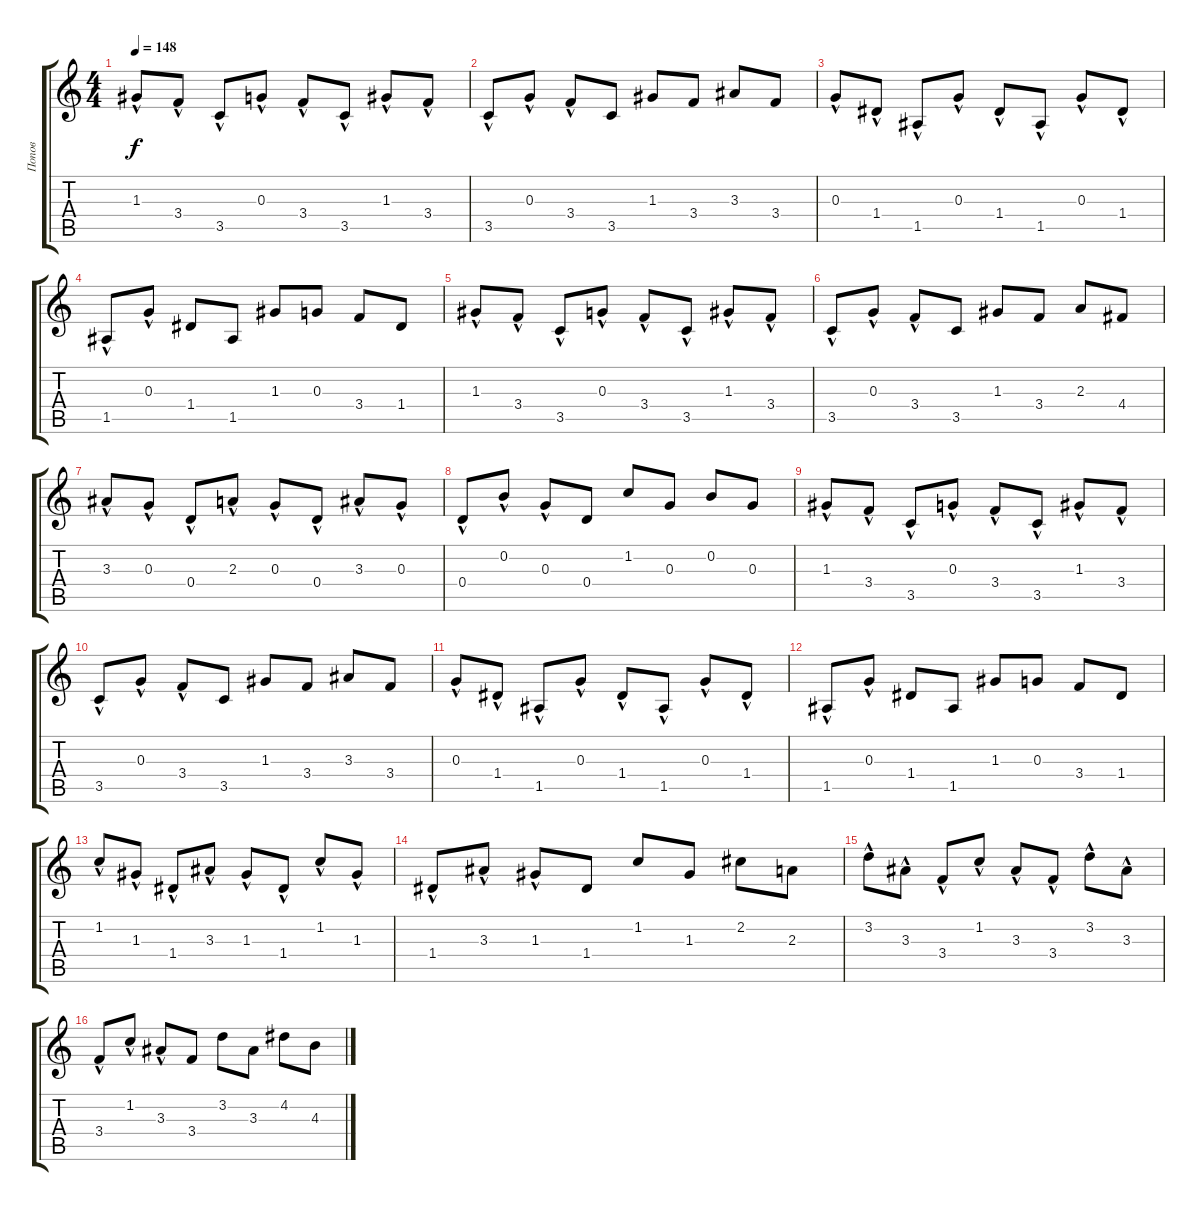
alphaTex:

\track ("Попов" "Попов") {instrument distortionguitar}
\staff {score tabs}
\tuning (E4 B3 G3 D3 A2 E2) {hide}
\ts (4 4)
\tempo 148
\clef g2
\ks c
1.3{hac}.8{dy f instrument acousticguitarsteel} 3.4{hac}.8 3.5{hac}.8 0.3{hac}.8 3.4{hac}.8 3.5{hac}.8 1.3{hac}.8 3.4{hac}.8 |
3.5{hac}.8 0.3{hac}.8 3.4{hac}.8 3.5.8 1.3.8 3.4.8 3.3.8 3.4.8 |
0.3{hac}.8 1.4{hac}.8 1.5{hac}.8 0.3{hac}.8 1.4{hac}.8 1.5{hac}.8 0.3{hac}.8 1.4{hac}.8 |
1.5{hac}.8 0.3{hac}.8 1.4.8 1.5.8 1.3.8 0.3.8 3.4.8 1.4.8 |
1.3{hac}.8 3.4{hac}.8 3.5{hac}.8 0.3{hac}.8 3.4{hac}.8 3.5{hac}.8 1.3{hac}.8 3.4{hac}.8 |
3.5{hac}.8 0.3{hac}.8 3.4{hac}.8 3.5.8 1.3.8 3.4.8 2.3.8 4.4.8 |
3.3{hac}.8 0.3{hac}.8 0.4{hac}.8 2.3{hac}.8 0.3{hac}.8 0.4{hac}.8 3.3{hac}.8 0.3{hac}.8 |
0.4{hac}.8 0.2{hac}.8 0.3{hac}.8 0.4.8 1.2.8 0.3.8 0.2.8 0.3.8 |
1.3{hac}.8 3.4{hac}.8 3.5{hac}.8 0.3{hac}.8 3.4{hac}.8 3.5{hac}.8 1.3{hac}.8 3.4{hac}.8 |
3.5{hac}.8 0.3{hac}.8 3.4{hac}.8 3.5.8 1.3.8 3.4.8 3.3.8 3.4.8 |
0.3{hac}.8 1.4{hac}.8 1.5{hac}.8 0.3{hac}.8 1.4{hac}.8 1.5{hac}.8 0.3{hac}.8 1.4{hac}.8 |
1.5{hac}.8 0.3{hac}.8 1.4.8 1.5.8 1.3.8 0.3.8 3.4.8 1.4.8 |
1.2{hac}.8 1.3{hac}.8 1.4{hac}.8 3.3{hac}.8 1.3{hac}.8 1.4{hac}.8 1.2{hac}.8 1.3{hac}.8 |
1.4{hac}.8 3.3{hac}.8 1.3{hac}.8 1.4.8 1.2.8 1.3.8 2.2.8 2.3.8 |
3.2{hac}.8 3.3{hac}.8 3.4{hac}.8 1.2{hac}.8 3.3{hac}.8 3.4{hac}.8 3.2{hac}.8 3.3{hac}.8 |
3.4{hac}.8 1.2{hac}.8 3.3{hac}.8 3.4.8 3.2.8 3.3.8 4.2.8 4.3.8
